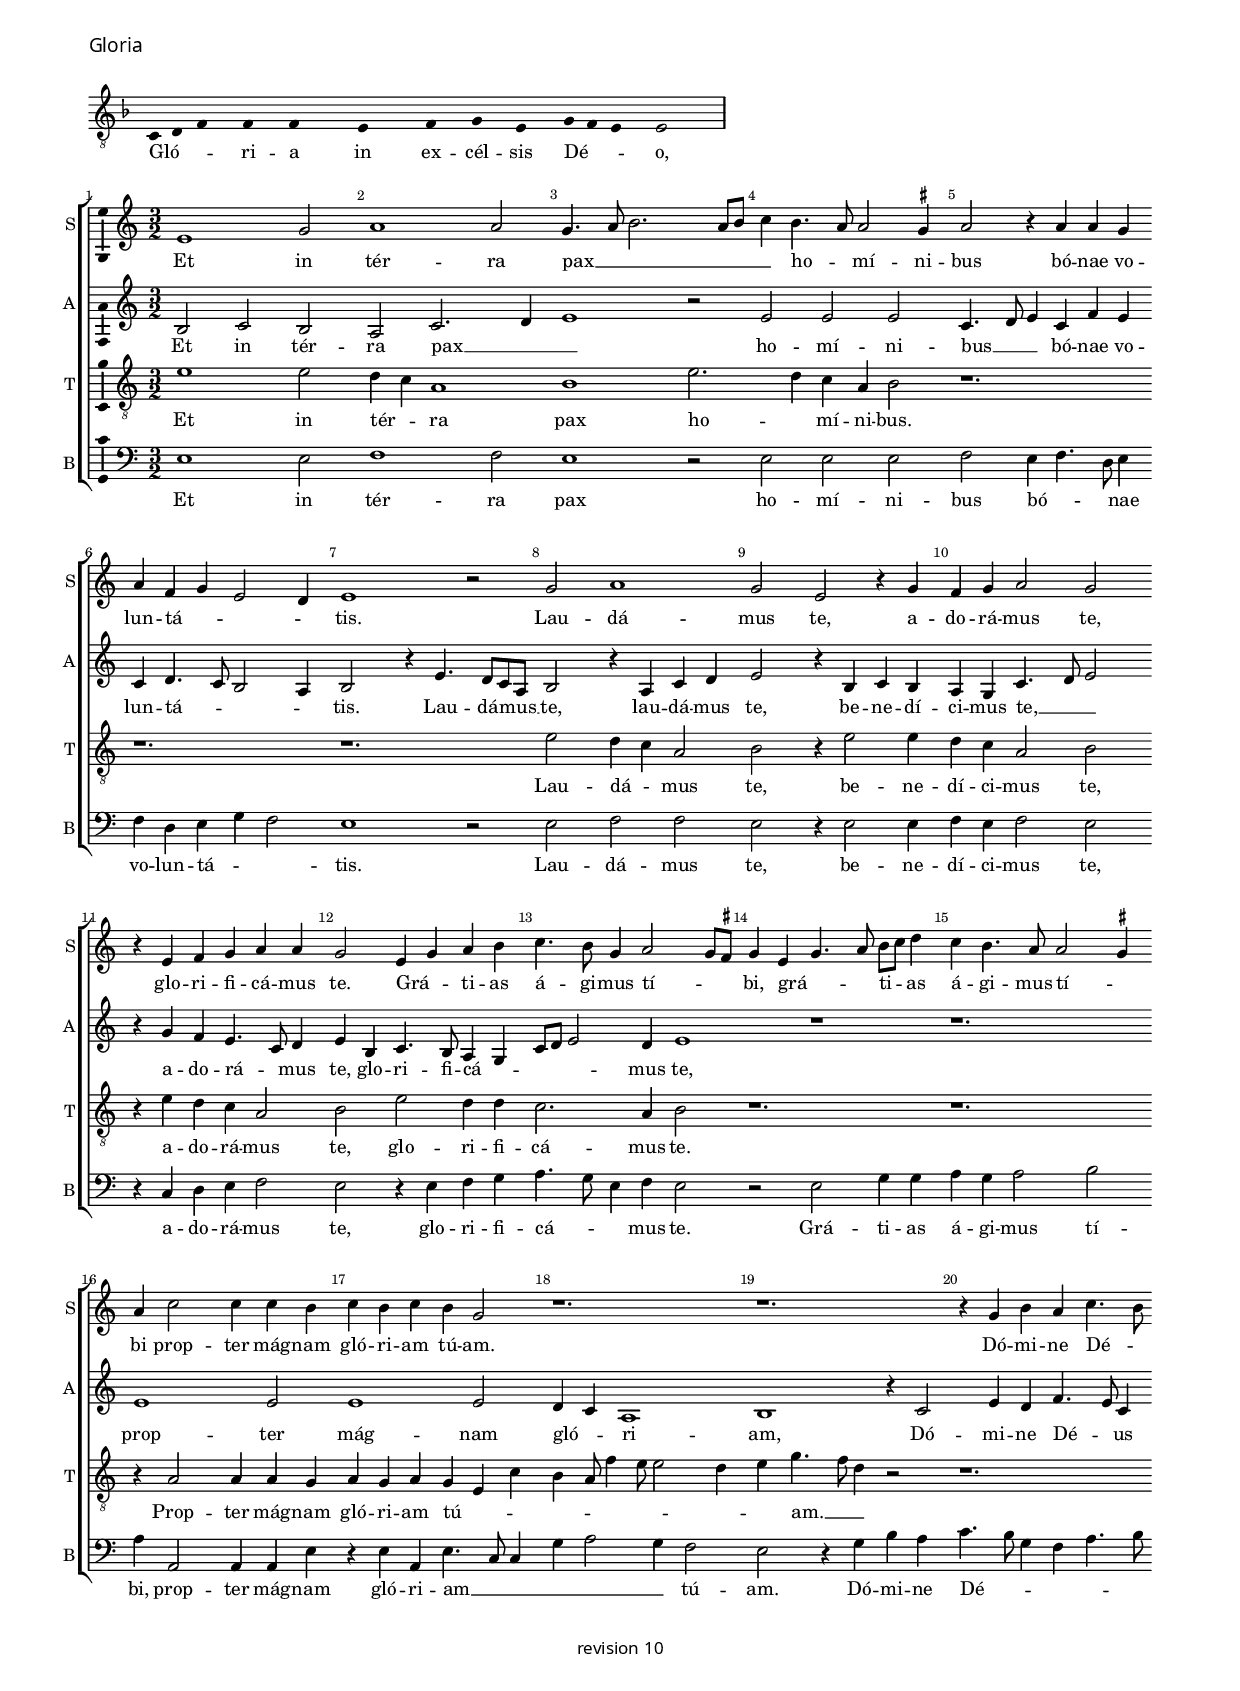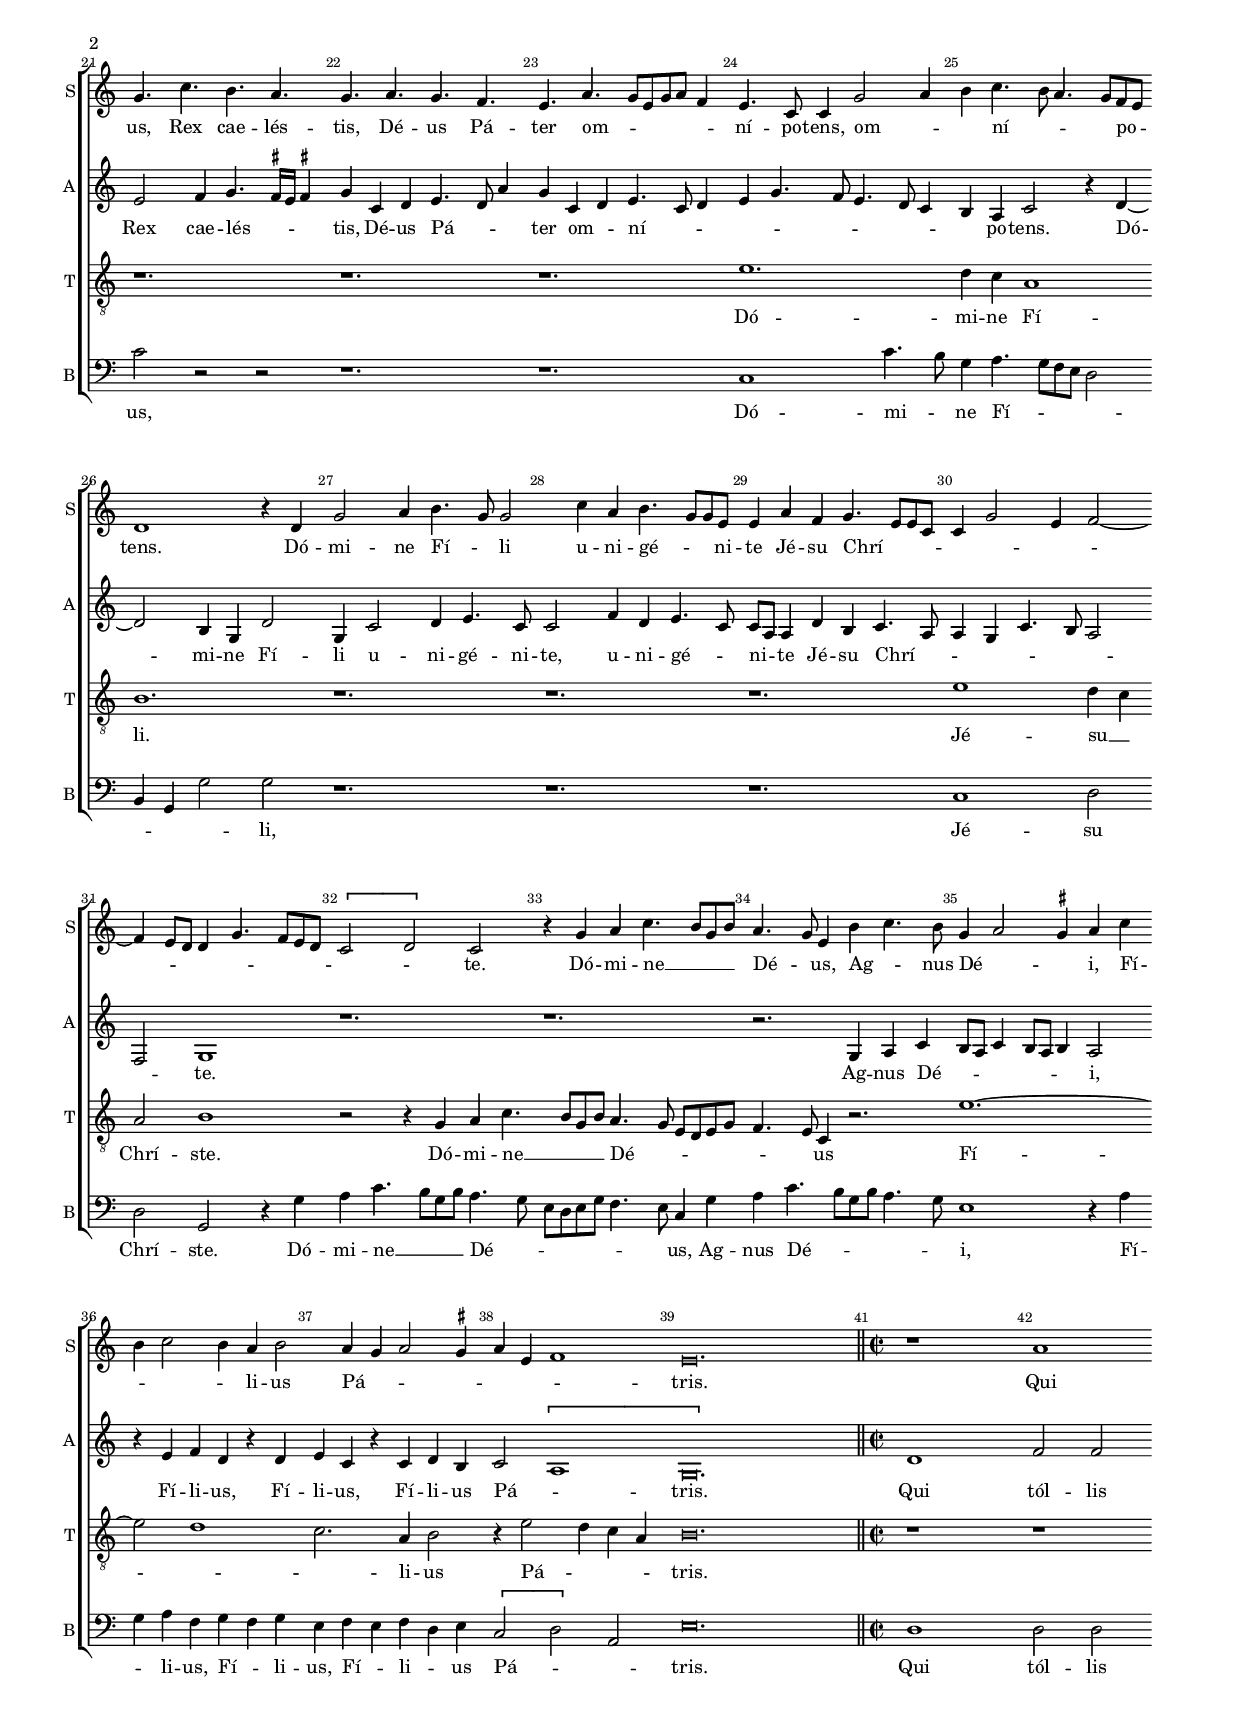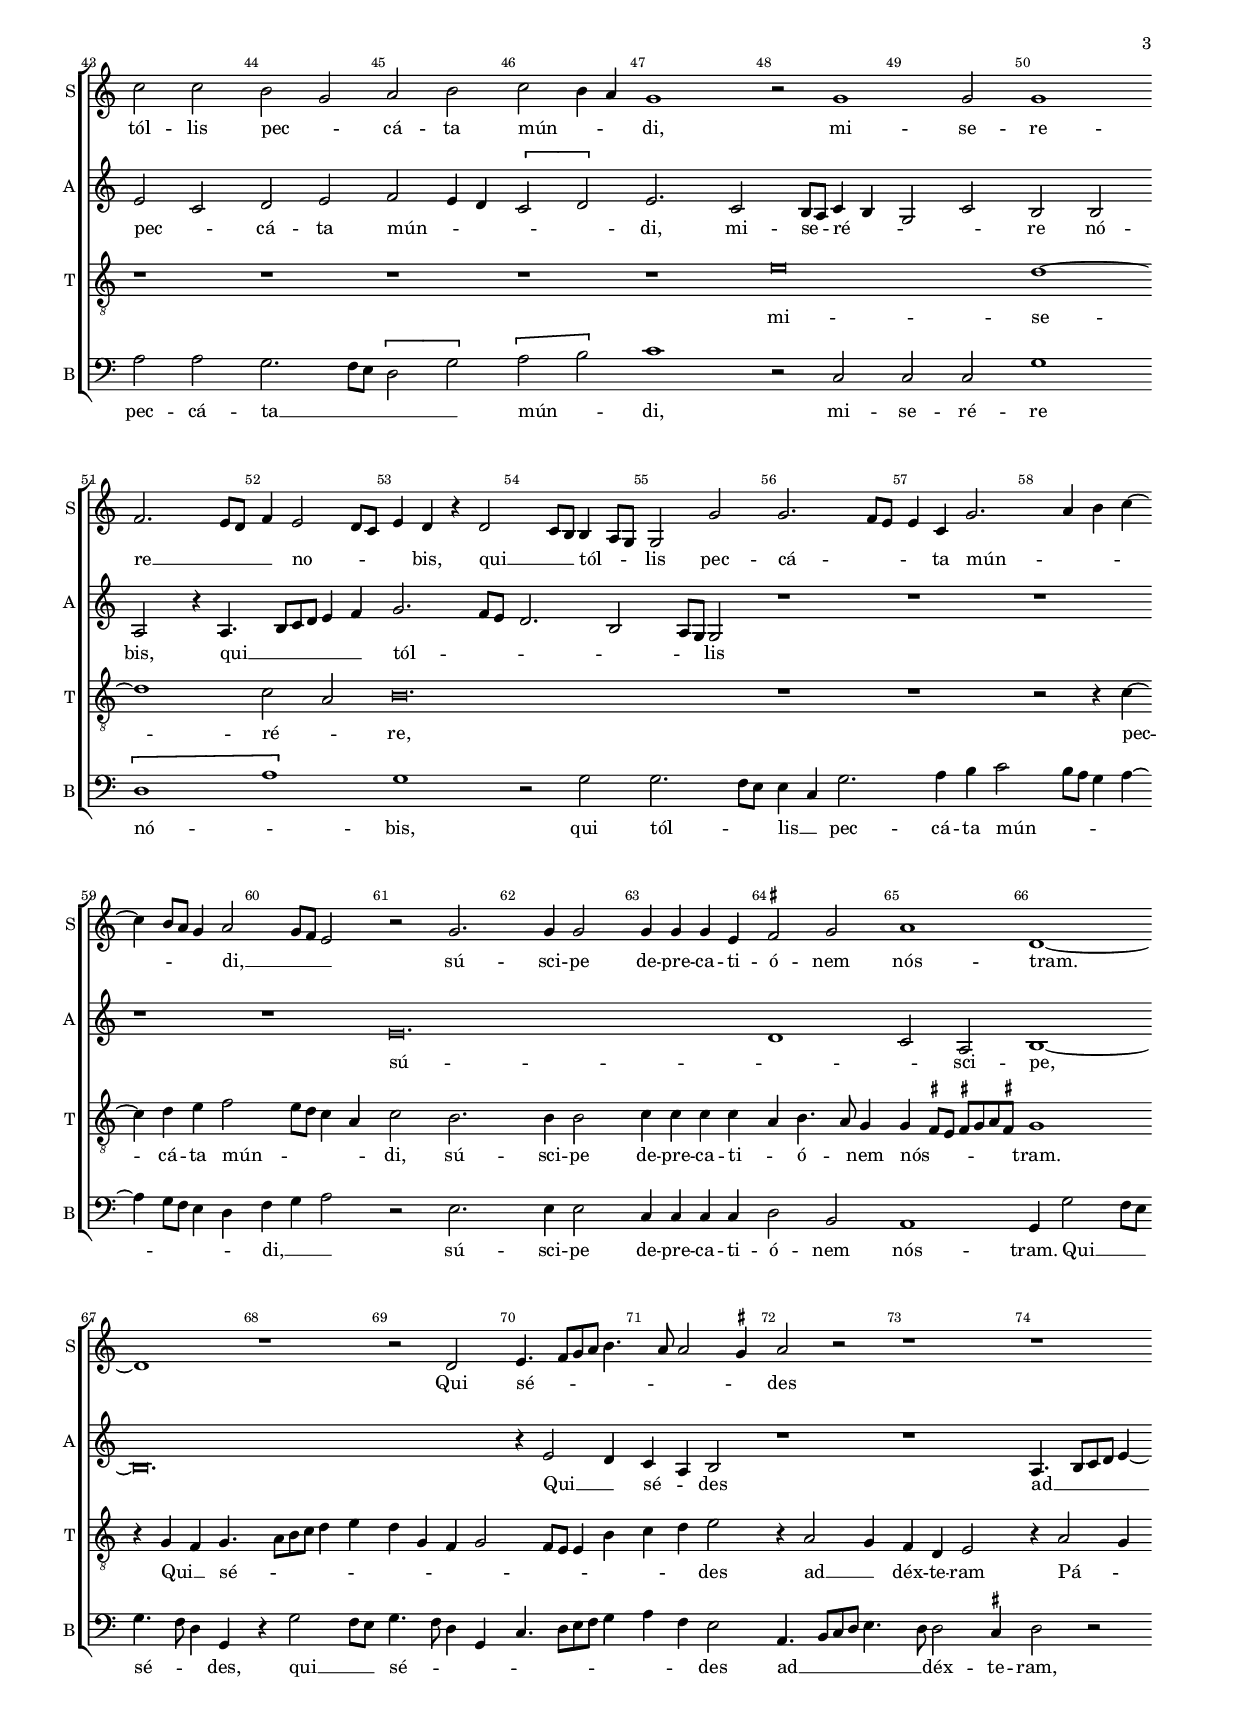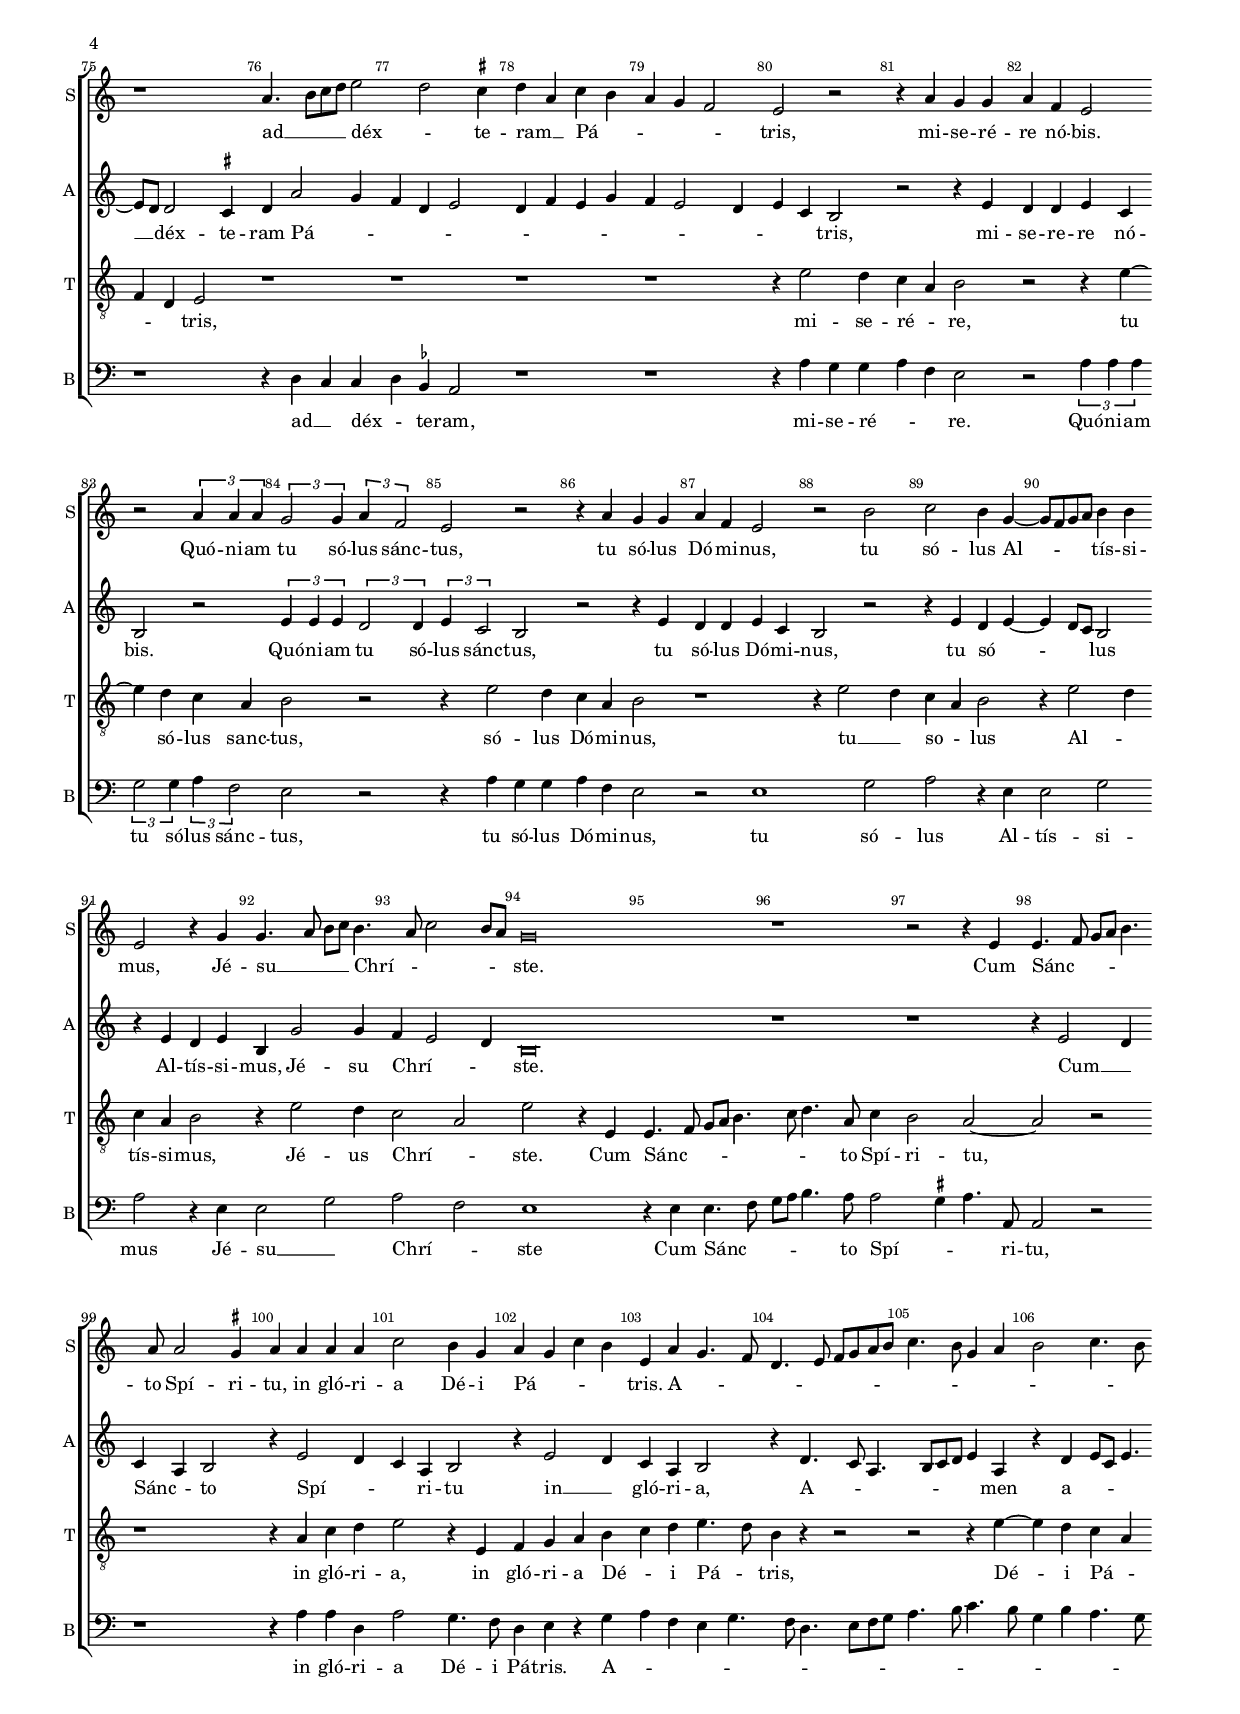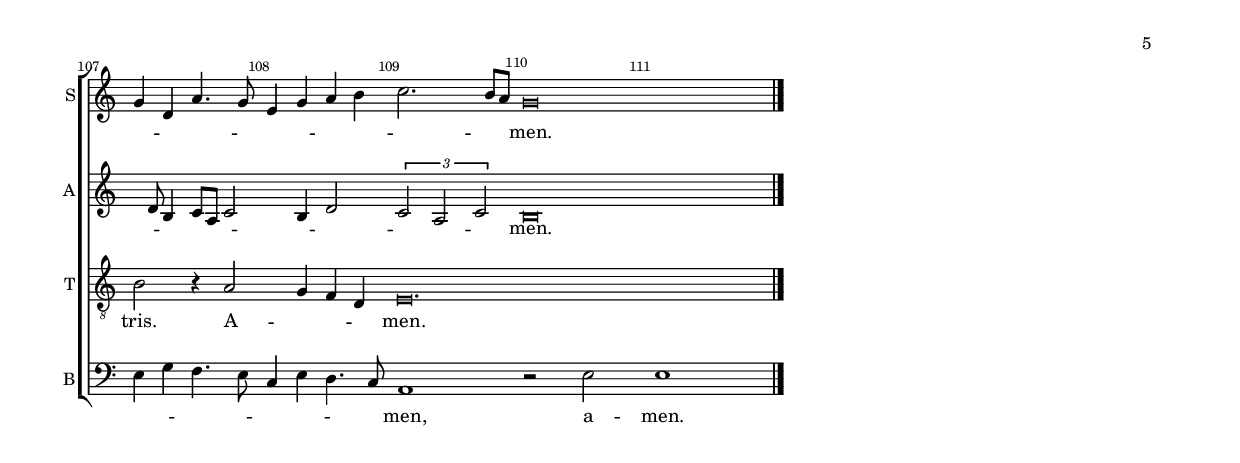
% CPDL #
% Copyright ©2018 Peter Hilton - https://github.com/hilton

\version "2.18.2"
revision = "10"
\pointAndClickOff

#(set-global-staff-size 15.0)

\paper {
	#(define fonts (make-pango-font-tree "Century Schoolbook L" "Source Sans Pro" "Luxi Mono" (/ 15 20)))
	annotate-spacing = ##f
	two-sided = ##t
	top-margin = 8\mm
	bottom-margin = 10\mm
	inner-margin = 15\mm
	outer-margin = 15\mm
	top-markup-spacing = #'( (basic-distance . 4) )
	markup-system-spacing = #'( (padding . 4) )
	system-system-spacing = #'( (basic-distance . 15) (stretchability . 100) )
	ragged-bottom = ##f
	ragged-last-bottom = ##t
}

year = #(strftime "©%Y" (localtime (current-time)))

\header {
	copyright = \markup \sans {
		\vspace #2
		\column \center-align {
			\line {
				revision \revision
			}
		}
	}
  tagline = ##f
}

\layout {
	indent = #0
  	ragged-right = ##f
  	ragged-last = ##f
	\context {
		\Score
		\override BarNumber #'self-alignment-X = #CENTER
		\override BarNumber #'break-visibility = #'#(#f #t #t)
		\override BarLine #'transparent = ##t
		\remove "Metronome_mark_engraver"
		\override VerticalAxisGroup #'staff-staff-spacing = #'((basic-distance . 10) (stretchability . 100))
	}
	\context {
		\StaffGroup
		\remove "Span_bar_engraver"
	}
	\context {
		\Voice
		\override NoteHead #'style = #'baroque
		\consists "Horizontal_bracket_engraver"
		\consists "Ambitus_engraver"
		\remove "Forbid_line_break_engraver"
	}
}

global = {
	\key c \major
	\time 3/2
	\tempo 2 = 56
	\set Staff.midiInstrument = "Choir Aahs"
	\accidentalStyle "forget"
}

showBarLine = { \once \override Score.BarLine #'transparent = ##f }
ficta = { \once \set suggestAccidentals = ##t \override AccidentalSuggestion #'parenthesized = ##f }
singleDigitTime = { \override Staff.TimeSignature.style = #'single-digit }

%{   ██████      ██         ██████      ██████      ██      █████
    ██           ██        ██    ██     ██   ██     ██     ██   ██
    ██   ███     ██        ██    ██     ██████      ██     ███████
    ██    ██     ██        ██    ██     ██   ██     ██     ██   ██
     ██████      ███████    ██████      ██   ██     ██     ██   ██  %}

\score {
	\new Staff <<
		\key f \major
		\new Voice = "tenor" {
			\relative c {
				\clef "treble_8"
				\cadenzaOn
        c4 d f s f s f s s  e s s  f s g s e s g f e s e2 s \showBarLine\bar "|"
				\cadenzaOff
			}
		}
		\addlyrics {
			Gló -- _ _ ri -- a in ex -- cél -- sis Dé -- _ _ o,
		}
	>>
	\header {
		piece = \markup \larger \sans { Gloria }
	}
	\layout {
		ragged-right = ##t
		\context { \Voice \remove "Ambitus_engraver" }
		\context { \Staff
			\remove "Time_signature_engraver"
			\hide Stem
		}
	}
}

soprano = \new Voice	{
	\relative c' {
    e1 g2 a1 a2 g4. a8 b2. a8 b c4 b4. a8 a2 \ficta gis4 a2 r4 a a g 
		a f g e2 d4 e1 r2 g2 a1 g2 e r4 g f g a2 g 
		r4 e f g a a g2 e4 g a b4 c4. b8 g4 a2 g8 \ficta fis g4 e g4. a8 b c d4 c b4. a8 a2 \ficta gis4 
		a c2 c4 c b c b c b g2 r1. r1. r4 g b a c4. b8 
		
		g4. c b a g a g f e a g8 [ e g a ] f4 e4. c8 c4 g'2 a4 b c4. b8 a4. g8 f e 
		d1 r4 d g2 a4 b4. g8 g2 c4 a b4. g8 g e e4 a f g4. e8 e c c4 g'2 e4 f2 ~
		f4 e8 d d4 g4. f8 e d \[ c2 d \] c2 r4 g' a c4. b8 g b a4. g8 e4b' c4. b8 g4 a2 \ficta gis4 a c 
		b c2 b4 a b2 a4 g a2 \ficta gis4 a e f1 
    \set Timing.timing = ##f e\breve. \showBarLine \bar "||" \set Timing.timing = ##t
    
    \set Score.currentBarNumber = #41 \time 2/2
    r1 a1 c2 c b g a b c b4 a g1 r2 g1 g2 g1 
		f2. e8 d f4 e2 d8 c e4 d r d2 c8 b b4 a8 g g2 g'2 g2. f8 e e4 c g'2. a4 b c4 ~
		c b8 a g4 a2 g8 f e2 r g2. g4 g2 g4 g g e \ficta fis2 g2 a1 d,1 ~
		d r1 r2 d e4. f8 [g a] b4.
		a8 a2 \ficta gis4 a2 r r1 r 
		
		r a4. b8 [c d] e2 d2 \ficta cis4 d a c b a g f2 e r r4 a4 g g a f e2 
		r \tuplet 3/2 {a4 a a}  \tuplet 3/2 {g2 g4}  \tuplet 3/2 {a f2} e2 r r4 a g g a f e2 r b' c b4 g4 ~
		g8 f8 g a b4 b e,2 r4 g g4. a8 b c b4. a8 c2 b8 a g\breve r1 r2 r4 e 
		e4. f8 g a b4. a8 a2 \ficta gis4 a a a a c2 b4 g a g c b e, a g4. f8 d4. e8 f g a b c4. b8 g4 a 
		
		b2 c4. b8 g4 d a'4. g8 e4 g a b c2. b8 a g\breve \showBarLine \bar "|."
  }
	\addlyrics {
    Et in tér -- ra pax __ _ _ _ _ _ ho -- _ mí -- ni -- bus
    bó -- nae vo -- lun -- tá -- _ _ _ tis. Lau -- dá -- 
		mus te, a -- do -- rá -- mus te, glo -- ri -- fi -- cá -- mus te. Grá -- _ ti -- as 
		á -- gi -- mus tí -- _ _ bi, grá -- _ _ ti -- _ as á -- gi -- mus tí -- _ bi 
    prop -- ter mág -- nam gló -- ri -- am tú -- am.
    Dó -- mi -- ne Dé -- _ us,
    Rex cae -- lés -- tis, Dé -- us Pá -- ter
    om -- _ _ _ _ _ ní -- po -- tens, om -- _ _ ní -- _ _ _ po -- _ tens.
    Dó -- mi -- ne Fí -- _ li u -- ni -- gé -- _ _ ni -- te
    Jé -- su Chrí -- _ _ _ _ _ _ _ _ _ _ _ _ _ _ _ _ te.
    Dó -- mi -- ne __ _ _ _ Dé -- _ us, Ag -- _ nus Dé -- _ _ i, Fí -- _ _ _  li -- us Pá -- _ _ _ _ _ _ tris.
    Qui tól -- lis pec -- _ cá -- ta mún -- _ _ di,
    mi -- se -- re -- re __ _ _ _  no -- _ _ _ bis,
    qui __ _ _ tól -- _ _ lis pec -- cá -- _ _ _ ta  mún -- _ _ _ _ _ _  di, __ _ _ _
    sú -- sci -- pe de -- pre -- ca -- ti -- ó -- nem nós -- tram.
    Qui sé -- _ _ _ _ _ _ _ des ad __ _ _ _ déx -- _ te -- ram __ _   Pá -- _ _ _ _ tris,
    mi -- se -- ré -- re nó -- bis.
    Quó -- ni -- am  tu só -- lus sánc -- tus,
    tu só -- lus Dó -- mi -- nus,
    tu só -- lus Al -- _ _ _ tís -- si -- mus,
    Jé -- su __ _ _ _  Chrí -- _ _ _ _ ste.
    Cum Sánc -- _ _ _ _ to Spí -- ri -- tu, in gló -- ri -- a
    Dé -- i Pá -- _ _ _ tris.
    A -- _ _ _ _ _ _ _ _ _ _ _ _ _ _ _ _ _ _ _ _ _ _ _ _ _ _ men.
	}
}

alto = \new Voice	{
	\relative c' {
    b2 c b a c2. d4 e1 r2 e e e c4. d8 e4 c f e 
		c d4. c8 b2 a4 b2 r4 e4. d8 c a b2 r4 a c d e2 r4 b c b a g c4. d8 e2 
		r4 g f e4. c8 d4 e b c4. b8 a4 g c8 d e2 d4 e1 r1 r1. 
    e1 e2 e1 e2 d4 c a1 b1 r4 c2 e4 d f4. e8 c4 
		
		e2 f4 g4. \ficta fis16 e \ficta fis4 g c,d e4. d8 a'4 g c, d e4. c8 d4 e g4. f8 e4. d8 c4 b a c2 r4 d4 ~
		d2 b4 g d'2 g,4 c2 d4 e4. c8 c2 f4 d e4. c8 c a a4 d b c4. a8 a4 g c4. b8 a2 
		f g1 r1. r r2.
    g4 a c b8 a c4 b8 a b4 a2 r4 e'4 f d r d e c r c d b c2 \[ a1 g\breve. \]
    
    d'1 f2 f e c d e f e4 d \[c2 d \] e2. c2 b8 a c4 b g2 c b b a r4 
		a4. b8 c d e4 f g2. f8 e d2. b2 a8 g g2 r1 r1 r1 
		r1 r1 e'\breve. d1 c2 a b1 ~
		b\breve. r4 e2 d4 c a b2 r1 r1 a4. b8 [c d] e4 ~
		
		e8 d8 d2 \ficta cis4 d a'2 g4 f d e2 d4 f e g f e2 d4 e c b2 r2 r4 e d d e c 
		b2 r \tuplet 3/2 {e4 e e}  \tuplet 3/2 {d2 d4}  \tuplet 3/2 {e4 c2} b2 r2 r4 e4 d d e c b2 r r4 e d e ~
		e d8 c b2 r4 e d e b g'2 g4 f e2 d4 b\breve r1 r1 
		r4 e2 d4 c a b2 r4 e2 d4 c a b2 r4 e2 d4 c a b2 r4 d4. c8 a4. b8 c d e4 a, 
		
		r d e8 c e4. d8 b4 c8 a c2 b4 d2 \tuplet 3/2 {c2 a c} b\breve
	}
	\addlyrics {
    Et in tér -- ra pax __ _ _ ho -- mí -- ni -- bus __ _ _
    bó -- nae vo -- lun -- tá -- _ _ _ tis. Lau -- dá -- mus __ _ te,
    lau -- dá -- mus te, be -- ne -- dí -- ci -- mus te, __ _ _ a -- do -- rá -- _ mus te,
    glo -- ri -- fi -- cá -- _ _ _ _ mus te,
    prop -- ter mág -- nam gló -- _ ri -- am,
    Dó -- mi -- ne Dé -- _ us  Rex cae -- lés -- _ _ _ tis, Dé -- us Pá -- _ _ ter
    om -- _ ní -- _ _ _ _ _ _ _ _ _ po -- tens.
    Dó -- mi -- ne Fí -- li u -- ni -- gé -- ni -- te, u -- ni -- gé -- _ ni -- _ te
    Jé -- su  Chrí -- _ _ _ _ _ _ _ te.
    Ag -- nus Dé -- _ _ _ _ _ _ i,
    Fí -- li -- us, Fí -- li -- us, Fí -- li -- us Pá -- _ tris.
   
    Qui tól -- lis pec -- _ cá -- ta mún -- _ _ _ _ di,
    mi -- se -- _ ré -- _ _ _ re nó -- bis,
    qui __ _ _ _ _ _ tól -- _ _ _ _ _ _ lis 
    sú -- _ _ sci -- pe, Qui __ _ sé -- _ des
    ad __ _ _ _ _ _ déx -- te -- ram Pá -- _ _ _ _ _ _ _ _ _ _ _ _ _ tris,
    mi -- se -- re -- re  nó -- bis.
    Quó -- ni -- am tu só -- lus sánc -- tus,
    tu só -- lus Dó -- mi -- nus,
    tu só -- _ _ _ lus Al -- tís -- si -- mus,
    Jé -- su Chrí -- _ _ 
    ste. Cum __ _  Sánc -- _ to Spí -- _ _ ri -- tu in __ _ gló -- ri -- a,
    A -- _ _ _ _ _ _ men a -- _ _ _ _ _ _ _ _ _ _ _ _ _ men.
	}
}

tenor = \new Voice {
	\relative c' {
		\clef "treble_8"
		e1 e2 d4 c a1 b1 e2. d4 c a b2 r1. 
		r1. r1. e2 d4 c a2 b r4 e2 e4 d4 c a2 b 
		r4 e d c a2 b e d4 d c2. a4 b2 r1. r1.
		r4 a2 a4 a g a g a g e c' b a8f'4 e8 e2 d4 e g4. f8 d4 r2 r1. 
		
		r1. r1. r1. e1. d4 c a1 
		b1. r1. r1. r1. e1 d4 c
		a2 b1 r2 r4 g a c4. b8 g b a4. g8 e d e g f4. e8 c4 r2. e'1. ~
		e2 d1 c2. a4 b2 r4 e2 d4 c a b\breve.

		r1 r1 r1 r1 r1 r1 r1 e\breve d1 ~
		d c2 a b\breve. r1 r1 r2 r4 c ~
		c d4 e f2 e8 d c4 a c2 b2. b4 b2 c4 c c c a b4. a8 g4 g
		\ficta fis8 e \ficta fis g a8 \ficta fis g1 
		r4 g f g4. a8 b c d4 e d g, f g2 f8 e e4 b' c d e2 r4 a,2 g4 f d e2 r4 a2 g4 
		
		f d e2 r1 r1 r1 r1 r4 e'2 d4 c a b2 r2 r4 e ~
		e d4 c a b2 r2 r4 e2 d4 c a b2 r1 r4 e2 d4 c a b2 
		r4 e2 d4 c a b2 r4 e2 d4 c2 a2 e'2 r4 e,4 e4. f8 g a b4. c8 d4. a8 c4 b2 a ~ 
		a r2 r1 r4 a4 c d e2 r4 e,4 f g a b c d e4. d8 b4 r4 r2 r2 r4 e ~
		
		e d4 c a b2 r4 a2 g4 f d e\breve.
	}
	\addlyrics {
		Et in tér -- _ ra pax ho -- _ mí -- ni -- bus.
		Lau -- dá -- _ mus te, be -- ne -- dí -- ci -- mus te, 
		a -- do -- rá -- mus te, glo -- ri -- fi -- cá -- mus te. 
		Prop -- ter mág -- nam gló -- ri -- am tú -- _ _ _ _ _ _ _ _ _ am. __ _ _
		
		Dó -- mi -- ne Fí -- li.
		Jé -- su __ _ Chrí -- ste.
		Dó -- mi -- ne __ _ _ _ Dé -- _ _ _ _ _ _ _ us 
		Fí -- _ _ li -- us Pá -- _ _ _ tris.

		mi -- se -- ré -- _ re,
		pec -- cá -- ta mún -- _ _ _ _ di,
		sú -- sci -- pe de -- pre -- ca -- ti -- _ ó -- _ nem nós -- _ _ _ _ _ _ tram.
		Qui __ _ sé -- _ _ _ _ _ _ _ _ _ _ _ _ _ _ _ des
		ad __ _ déx -- te -- ram Pá -- _ _ _ tris,
		mi -- se -- ré -- _ re,
		tu só -- lus sanc -- tus,
		só -- lus Dó -- mi -- nus, tu __ _ so -- _ lus Al -- _ tís -- si -- mus, Jé -- us Chrí -- _ 
		ste.
		Cum Sánc -- _ _ _ _ _ _ to Spí -- ri -- tu, in gló -- ri -- a,
		in gló -- ri -- a Dé -- _ i Pá -- _ tris,
		Dé -- i Pá -- _ tris. A -- _ _ _ men.
	}
}

bass = \new Voice {
	\relative c {
		\clef bass
    e1 e2 f1 f2 e1 r2 e e e f e4 f4. d8 e4 f d e g f2 e1 r2 e f f e
    r4 e2 e4 f e f2 e r4 c d e f2 e r4 e f g a4. g8 e4 f e2 r e g4 g a g a2 b a4 a,2 a4 a
    e'4 r e a, e'4. c8 c4 g' a2 g4 f2 e r4 g b a c4. b8 g4 f a4. b8 c2 r r r1. r1. c,1 c'4. b8 g4 a4. g8 f e d2 b4 g g'2 g
    r1. r1. r1. c,1 d2 d g, r4 g'4 a c4. b8 g b a4. g8 e d e g f4. e8 c4 g'a c4. b8
    g8 b a4. g8 e1 r4 a g a f g f g e f e f d e  \[ c2 d \] a2 e'\breve.
    
    d1 d2 d a' a g2. f8 e \[ d2 g \] \[ a b \] c1 r2 c, c c g'1 
		\[ d1 a' \] g1 r2 g g2. f8 e e4 c g'2. a4 b c2 b8 a g4 a ~ 
		a g8 f e4 d f4 g a2 r e2. e4 e2 c4 c c c d2 b a1 g4 g'2 f8 e 
		g4. f8 d4 g, r g'2 f8 e g4. f8 d4 g,
    c4. d8 [e f] g4 a f e2 a,4. b8 [c d] e4. d8 d2 \ficta cis4 d2 r r1 r4 d c c d \ficta bes a2 r1 r1 r4
    a'4 g g a f e2 r2 \tuplet 3/2 {a4 a a } \tuplet 3/2 {g2 g4 } \tuplet 3/2 {a4 f2 } e2 r r4 a g g a f e2 r e1 
		g2 a r4 e e2 g a r4 e e2 g a f e1 r4 e e4. f8 g a b4. a8 a2 \ficta gis4 a4. a,8 a2 r2 r1 r4 a' a
    d,4 a'2 g4. f8 d4 e r g a f e g4. f8 d4. e8 f g a4. b8 c4. b8 g4 b a4. g8 e4 g f4. e8 c4 e d4. c8 a1 r2 e'2 e1
	}
	\addlyrics {
		Et in tér -- ra pax ho -- mí -- ni -- bus bó -- _ _ nae vo -- lun -- tá -- _ _ tis.
		Lau -- dá -- mus te, be -- ne -- dí -- ci -- mus te,
		a -- do -- rá -- mus te, glo -- ri -- fi -- cá -- _ _ mus te.
		Grá -- ti -- as á -- gi -- mus tí -- bi,
		prop -- ter mág -- nam
		gló -- ri -- am __ _ _ _ _ _ tú -- am. Dó -- mi -- ne Dé -- _ _ _ _ _ us,
		Dó -- mi -- _ ne Fí -- _ _ _ _ _ _ _ li,
		Jé -- su Chrí -- ste.
		Dó -- mi -- ne __ _ _ _ Dé -- _ _ _ _ _ _ _ us, Ag -- nus Dé -- _ _ _ _ _ i,
		Fí -- _ li -- us, Fí -- _ li -- us, Fí -- _ li -- _ us Pá -- _ _ tris.
		
		Qui tól -- lis pec -- cá -- ta __ _ _ _ _ mún -- _ di,
		mi -- se -- ré -- re nó -- _ bis,
		qui tól -- _ _ lis __ _ pec -- cá -- ta mún -- _ _ _ _ _ _ _ _ di, __ _ _
		sú -- sci -- pe de -- pre -- ca -- ti -- ó -- nem nós -- tram.
		Qui __ _ _ sé -- _ _ des, qui __ _ _ sé -- _ _ _ _ _ _ _ _ _ _ des
		ad __ _ _ _ _ _ déx -- te -- ram,
		ad __ _ déx -- _ te -- ram, mi -- se -- ré -- _ _ re.
		Quó -- ni -- am tu só -- lus sánc -- tus,
		tu só -- lus Dó -- mi -- nus,
		tu só -- lus Al -- tís -- si -- mus
		Jé -- su __ _ Chrí -- _ ste
		Cum Sánc -- _ _ _ _ to Spí -- _ _ ri -- tu, in gló -- ri -- a
		Dé -- i Pá -- tris.
		A -- _ _ _ _ _ _ _ _ _ _ _ _ _ _ _ _ _ _ _ _ _ _ _ _ _ men, a -- men.
	}
}


\score {
	\new StaffGroup <<
			\set Score.proportionalNotationDuration = #(ly:make-moment 1 6)
		\set Score.barNumberVisibility = #all-bar-numbers-visible
		\new Staff << \global \soprano \set Staff.instrumentName = #"S" \set Staff.shortInstrumentName = #"S" >>
		\new Staff << \global \alto \set Staff.instrumentName = #"A" \set Staff.shortInstrumentName = #"A" >>
		\new Staff << \global \tenor \set Staff.instrumentName = #"T" \set Staff.shortInstrumentName = #"T" >>
		\new Staff << \global \bass \set Staff.instrumentName = #"B" \set Staff.shortInstrumentName = #"B" >>
	>>
	\layout {
		ragged-last = ##t
	}
%	\midi {	}
}
